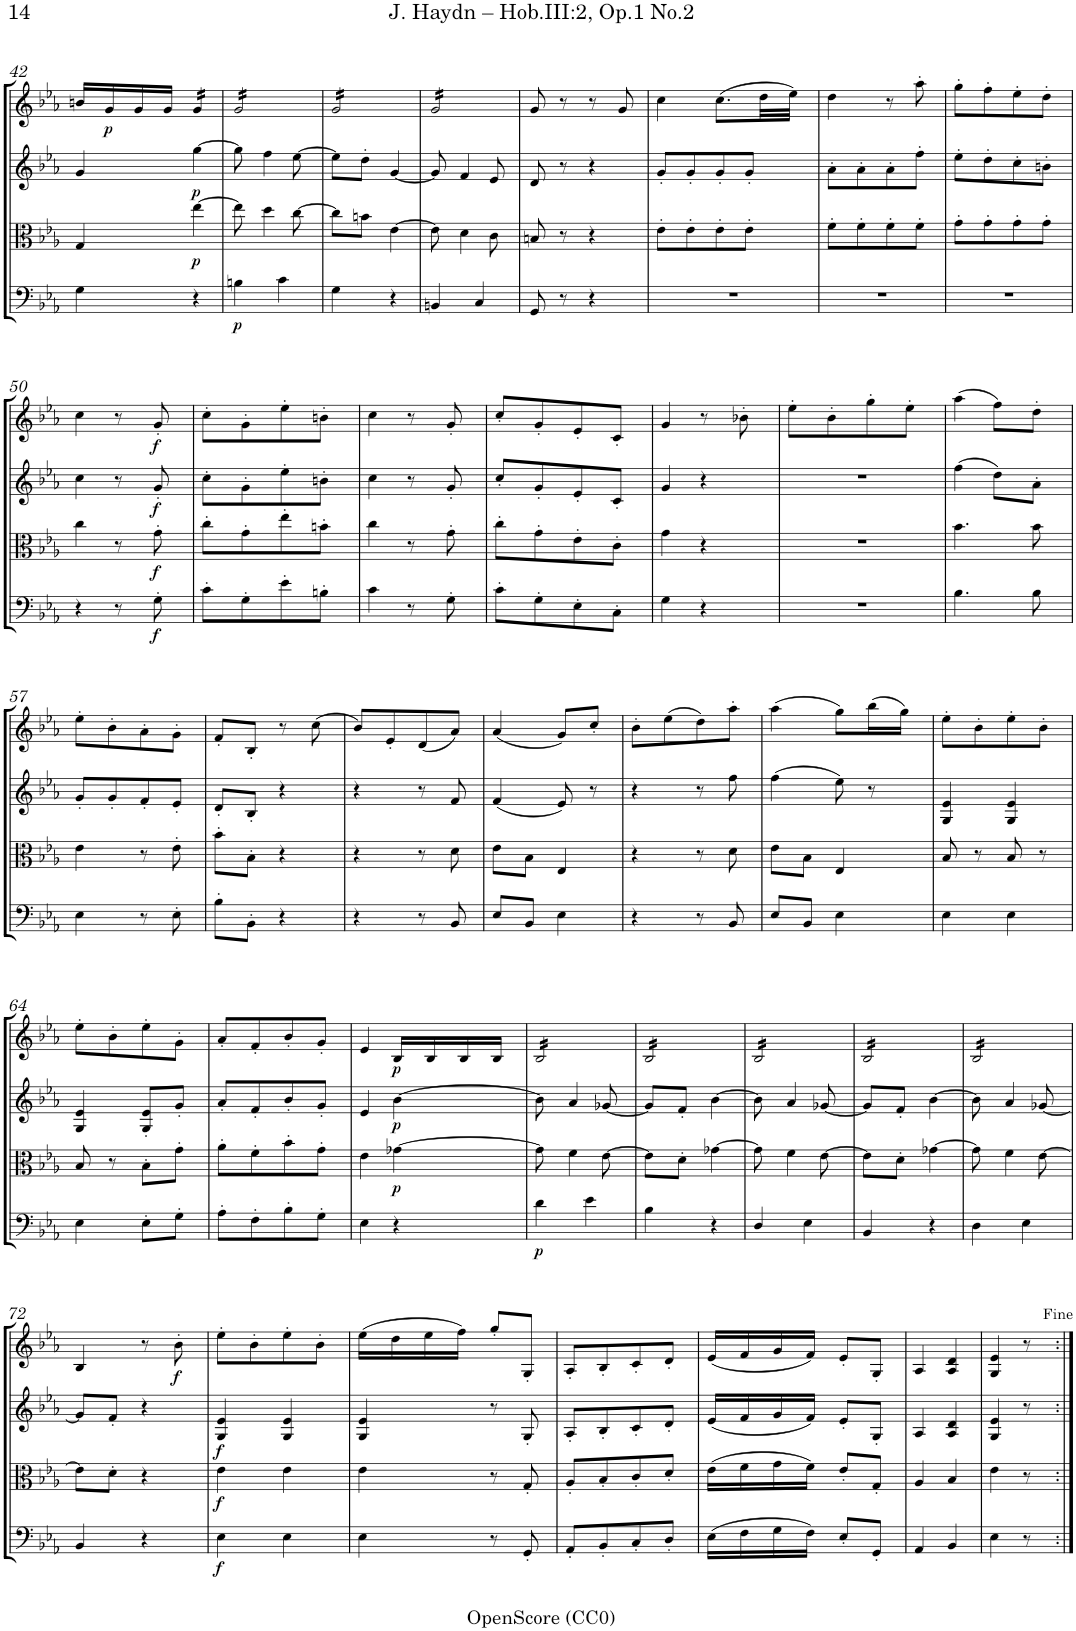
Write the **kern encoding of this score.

**kern	**dynam	**kern	**dynam	**kern	**dynam	**kern	**dynam
*part4	*part4	*part3	*part3	*part2	*part2	*part1	*part1
*staff4	*staff4	*staff3	*staff3	*staff2	*staff2	*staff1	*staff1
*I"Violoncello	*	*I"Viola	*	*I"Violin 2	*	*I"Violin 1	*
*I'Vc	*	*I'Vla	*	*I'Vln	*	*I'Vln	*
!!LO:PB:g=z
*clefF4	*	*clefC3	*	*clefG2	*	*clefG2	*
*k[b-e-a-]	*	*k[b-e-a-]	*	*k[b-e-a-]	*	*k[b-e-a-]	*
*M2/4	*	*M2/4	*	*M2/4	*	*M2/4	*
=42	=42	=42	=42	=42	=42	=42	=42
4G\	.	4G/	.	4g/	.	16bn/LL	.
!	!	!	!	!	!	!	!LO:DY:b
.	.	.	.	.	.	16g/	p
.	.	.	.	.	.	16g/	.
.	.	.	.	.	.	16g/JJ	.
!	!	!	!LO:DY:b	!	!LO:DY:b	!	!
*	*	*	*	*	*	*tremolo	*
4r	.	[4ee-\	p	[4gg\	p	16g/LL	.
.	.	.	.	.	.	16g/	.
.	.	.	.	.	.	16g/	.
.	.	.	.	.	.	16g/JJ	.
=43	=43	=43	=43	=43	=43	=43	=43
!	!LO:DY:b	!	!	!	!	!	!
4Bn\	p	8ee-\]	.	8gg\]	.	16g/LL	.
.	.	.	.	.	.	16g/	.
.	.	4dd\	.	4ff\	.	16g/	.
.	.	.	.	.	.	16g/	.
4c\	.	.	.	.	.	16g/	.
.	.	.	.	.	.	16g/	.
.	.	[8cc\	.	[8ee-\	.	16g/	.
.	.	.	.	.	.	16g/JJ	.
=44	=44	=44	=44	=44	=44	=44	=44
4G\	.	8cc\L]	.	8ee-\L]	.	16g/LL	.
.	.	.	.	.	.	16g/	.
.	.	8bn\J	.	8dd'\J	.	16g/	.
.	.	.	.	.	.	16g/	.
4r	.	[4e-\	.	[4g/	.	16g/	.
.	.	.	.	.	.	16g/	.
.	.	.	.	.	.	16g/	.
.	.	.	.	.	.	16g/JJ	.
=45	=45	=45	=45	=45	=45	=45	=45
4BBn/	.	8e-\]	.	8g/]	.	16g/LL	.
.	.	.	.	.	.	16g/	.
.	.	4d\	.	4f/	.	16g/	.
.	.	.	.	.	.	16g/	.
4C/	.	.	.	.	.	16g/	.
.	.	.	.	.	.	16g/	.
.	.	8c\	.	8e-/	.	16g/	.
.	.	.	.	.	.	16g/JJ	.
*	*	*	*	*	*	*Xtremolo	*
=46	=46	=46	=46	=46	=46	=46	=46
8GG/	.	8Bn/	.	8d/	.	8g/	.
8r	.	8r	.	8r	.	8r	.
4r	.	4r	.	4r	.	8r	.
.	.	.	.	.	.	8g/	.
=47	=47	=47	=47	=47	=47	=47	=47
2r	.	8e-'\L	.	8g'/L	.	4cc\	.
.	.	8e-'\	.	8g'/	.	.	.
.	.	8e-'\	.	8g'/	.	(8.cc\L	.
.	.	8e-'\J	.	8g'/J	.	.	.
.	.	.	.	.	.	32dd\LL	.
.	.	.	.	.	.	32ee-\JJJ)	.
=48	=48	=48	=48	=48	=48	=48	=48
2r	.	8f'\L	.	8a-'\L	.	4dd\	.
.	.	8f'\	.	8a-'\	.	.	.
.	.	8f'\	.	8a-'\	.	8r	.
.	.	8f'\J	.	8ff'\J	.	8aa-'\	.
=49	=49	=49	=49	=49	=49	=49	=49
2r	.	8g'\L	.	8ee-'\L	.	8gg'\L	.
.	.	8g'\	.	8dd'\	.	8ff'\	.
.	.	8g'\	.	8cc'\	.	8ee-'\	.
.	.	8g'\J	.	8bn'\J	.	8dd'\J	.
!!LO:LB:g=z
=50	=50	=50	=50	=50	=50	=50	=50
4r	.	4cc\	.	4cc\	.	4cc\	.
8r	.	8r	.	8r	.	8r	.
!	!LO:DY:b	!	!LO:DY:b	!	!LO:DY:b	!	!LO:DY:b
8G'\	f	8g'\	f	8g'/	f	8g'/	f
=51	=51	=51	=51	=51	=51	=51	=51
8c'\L	.	8cc'\L	.	8cc'\L	.	8cc'\L	.
8G'\	.	8g'\	.	8g'\	.	8g'\	.
8e-'\	.	8ee-'\	.	8ee-'\	.	8ee-'\	.
8Bn'\J	.	8bn'\J	.	8bn'\J	.	8bn'\J	.
=52	=52	=52	=52	=52	=52	=52	=52
4c\	.	4cc\	.	4cc\	.	4cc\	.
8r	.	8r	.	8r	.	8r	.
8G'\	.	8g'\	.	8g'/	.	8g'/	.
=53	=53	=53	=53	=53	=53	=53	=53
8c'\L	.	8cc'\L	.	8cc'/L	.	8cc'/L	.
8G'\	.	8g'\	.	8g'/	.	8g'/	.
8E-'\	.	8e-'\	.	8e-'/	.	8e-'/	.
8C'\J	.	8c'\J	.	8c'/J	.	8c'/J	.
=54	=54	=54	=54	=54	=54	=54	=54
4G\	.	4g\	.	4g/	.	4g/	.
4r	.	4r	.	4r	.	8r	.
.	.	.	.	.	.	8b-X'\	.
=55	=55	=55	=55	=55	=55	=55	=55
2r	.	2r	.	2r	.	8ee-'\L	.
.	.	.	.	.	.	8b-'\	.
.	.	.	.	.	.	8gg'\	.
.	.	.	.	.	.	8ee-'\J	.
=56	=56	=56	=56	=56	=56	=56	=56
4.B-\	.	4.b-\	.	(4ff\	.	(4aa-\	.
.	.	.	.	8dd\L)	.	8ff\L)	.
8B-\	.	8b-\	.	8a-'\J	.	8dd'\J	.
!!LO:LB:g=z
=57	=57	=57	=57	=57	=57	=57	=57
4E-\	.	4e-\	.	8g'/L	.	8ee-'\L	.
.	.	.	.	8g'/	.	8b-'\	.
8r	.	8r	.	8f'/	.	8a-'\	.
8E-'\	.	8e-'\	.	8e-'/J	.	8g'\J	.
=58	=58	=58	=58	=58	=58	=58	=58
8B-'\L	.	8b-'\L	.	8d'/L	.	8f'/L	.
8BB-'\J	.	8B-'\J	.	8B-'/J	.	8B-'/J	.
4r	.	4r	.	4r	.	8r	.
.	.	.	.	.	.	(8cc\	.
=59	=59	=59	=59	=59	=59	=59	=59
4r	.	4r	.	4r	.	8b-/L)	.
.	.	.	.	.	.	8e-'/	.
8r	.	8r	.	8r	.	(8d/	.
8BB-/	.	8d\	.	8f/	.	8a-/J)	.
=60	=60	=60	=60	=60	=60	=60	=60
8E-/L	.	8e-\L	.	(4f/	.	(4a-/	.
8BB-/J	.	8B-\J	.	.	.	.	.
4E-\	.	4E-/	.	8e-/)	.	8g/L)	.
.	.	.	.	8r	.	8cc'/J	.
=61	=61	=61	=61	=61	=61	=61	=61
4r	.	4r	.	4r	.	8b-'\L	.
.	.	.	.	.	.	(8ee-\	.
8r	.	8r	.	8r	.	8dd\)	.
8BB-/	.	8d\	.	8ff\	.	8aa-'\J	.
=62	=62	=62	=62	=62	=62	=62	=62
8E-/L	.	8e-\L	.	(4ff\	.	(4aa-\	.
8BB-/J	.	8B-\J	.	.	.	.	.
4E-\	.	4E-/	.	8ee-\)	.	8gg\L)	.
.	.	.	.	8r	.	(16bb-\L	.
.	.	.	.	.	.	16gg\JJ)	.
=63	=63	=63	=63	=63	=63	=63	=63
4E-\	.	8B-/	.	4G/ 4e-/	.	8ee-'\L	.
.	.	8r	.	.	.	8b-'\	.
4E-\	.	8B-/	.	4G/ 4e-/	.	8ee-'\	.
.	.	8r	.	.	.	8b-'\J	.
!!LO:LB:g=z
=64	=64	=64	=64	=64	=64	=64	=64
4E-\	.	8B-/	.	4G/ 4e-/	.	8ee-'\L	.
.	.	8r	.	.	.	8b-'\	.
8E-'\L	.	8B-'\L	.	8G/' 8e-/'L	.	8ee-'\	.
8G'\J	.	8g'\J	.	8g'/J	.	8g'\J	.
=65	=65	=65	=65	=65	=65	=65	=65
8A-'\L	.	8a-'\L	.	8a-'/L	.	8a-'/L	.
8F'\	.	8f'\	.	8f'/	.	8f'/	.
8B-'\	.	8b-'\	.	8b-'/	.	8b-'/	.
8G'\J	.	8g'\J	.	8g'/J	.	8g'/J	.
=66	=66	=66	=66	=66	=66	=66	=66
4E-\	.	4e-\	.	4e-/	.	4e-/	.
!	!	!	!LO:DY:b	!	!LO:DY:b	!	!LO:DY:b
4r	.	[4g-X\	p	[4b-\	p	16B-/LL	p
.	.	.	.	.	.	16B-/	.
.	.	.	.	.	.	16B-/	.
.	.	.	.	.	.	16B-/JJ	.
=67	=67	=67	=67	=67	=67	=67	=67
!	!LO:DY:b	!	!	!	!	!	!
*	*	*	*	*	*	*tremolo	*
4d\	p	8g-\]	.	8b-\]	.	16B-/LL	.
.	.	.	.	.	.	16B-/	.
.	.	4f\	.	4a-/	.	16B-/	.
.	.	.	.	.	.	16B-/	.
4e-\	.	.	.	.	.	16B-/	.
.	.	.	.	.	.	16B-/	.
.	.	[8e-\	.	[8g-X/	.	16B-/	.
.	.	.	.	.	.	16B-/JJ	.
=68	=68	=68	=68	=68	=68	=68	=68
4B-\	.	8e-\L]	.	8g-/L]	.	16B-/LL	.
.	.	.	.	.	.	16B-/	.
.	.	8d'\J	.	8f'/J	.	16B-/	.
.	.	.	.	.	.	16B-/	.
4r	.	[4g-X\	.	[4b-\	.	16B-/	.
.	.	.	.	.	.	16B-/	.
.	.	.	.	.	.	16B-/	.
.	.	.	.	.	.	16B-/JJ	.
=69	=69	=69	=69	=69	=69	=69	=69
4D/	.	8g-\]	.	8b-\]	.	16B-/LL	.
.	.	.	.	.	.	16B-/	.
.	.	4f\	.	4a-/	.	16B-/	.
.	.	.	.	.	.	16B-/	.
4E-\	.	.	.	.	.	16B-/	.
.	.	.	.	.	.	16B-/	.
.	.	[8e-\	.	[8g-X/	.	16B-/	.
.	.	.	.	.	.	16B-/JJ	.
=70	=70	=70	=70	=70	=70	=70	=70
4BB-/	.	8e-\L]	.	8g-/L]	.	16B-/LL	.
.	.	.	.	.	.	16B-/	.
.	.	8d'\J	.	8f'/J	.	16B-/	.
.	.	.	.	.	.	16B-/	.
4r	.	[4g-X\	.	[4b-\	.	16B-/	.
.	.	.	.	.	.	16B-/	.
.	.	.	.	.	.	16B-/	.
.	.	.	.	.	.	16B-/JJ	.
=71	=71	=71	=71	=71	=71	=71	=71
4D\	.	8g-\]	.	8b-\]	.	16B-/LL	.
.	.	.	.	.	.	16B-/	.
.	.	4f\	.	4a-/	.	16B-/	.
.	.	.	.	.	.	16B-/	.
4E-\	.	.	.	.	.	16B-/	.
.	.	.	.	.	.	16B-/	.
.	.	[8e-\	.	[8g-X/	.	16B-/	.
.	.	.	.	.	.	16B-/JJ	.
*	*	*	*	*	*	*Xtremolo	*
!!LO:LB:g=z
=72	=72	=72	=72	=72	=72	=72	=72
4BB-/	.	8e-\L]	.	8g-/L]	.	4B-/	.
.	.	8d'\J	.	8f'/J	.	.	.
4r	.	4r	.	4r	.	8r	.
!	!	!	!	!	!	!	!LO:DY:b
.	.	.	.	.	.	8b-'\	f
=73	=73	=73	=73	=73	=73	=73	=73
!	!LO:DY:b	!	!LO:DY:b	!	!LO:DY:b	!	!
4E-\	f	4e-\	f	4G/ 4e-/	f	8ee-'\L	.
.	.	.	.	.	.	8b-'\	.
4E-\	.	4e-\	.	4G/ 4e-/	.	8ee-'\	.
.	.	.	.	.	.	8b-'\J	.
=74	=74	=74	=74	=74	=74	=74	=74
4E-\	.	4e-\	.	4G/ 4e-/	.	(16ee-\LL	.
.	.	.	.	.	.	16dd\	.
.	.	.	.	.	.	16ee-\	.
.	.	.	.	.	.	16ff\JJ)	.
8r	.	8r	.	8r	.	8gg'/L	.
8GG'/	.	8G'/	.	8G'/	.	8G'/J	.
=75	=75	=75	=75	=75	=75	=75	=75
8AA-'/L	.	8A-'/L	.	8A-'/L	.	8A-'/L	.
8BB-'/	.	8B-'/	.	8B-'/	.	8B-'/	.
8C'/	.	8c'/	.	8c'/	.	8c'/	.
8D'/J	.	8d'/J	.	8d'/J	.	8d'/J	.
=76	=76	=76	=76	=76	=76	=76	=76
(16E-\LL	.	(16e-\LL	.	(16e-/LL	.	(16e-/LL	.
16F\	.	16f\	.	16f/	.	16f/	.
16G\	.	16g\	.	16g/	.	16g/	.
16F\JJ)	.	16f\JJ)	.	16f/JJ)	.	16f/JJ)	.
8E-'/L	.	8e-'/L	.	8e-'/L	.	8e-'/L	.
8GG'/J	.	8G'/J	.	8G'/J	.	8G'/J	.
=77	=77	=77	=77	=77	=77	=77	=77
4AA-/	.	4A-/	.	4A-/	.	4A-/	.
4BB-/	.	4B-/	.	4A-/ 4d/	.	4A-/ 4d/	.
=78	=78	=78	=78	=78	=78	=78	=78
4E-\	.	4e-\	.	4G/ 4e-/	.	4G/ 4e-/	.
8r	.	8r	.	8r	.	8r	.
=:|!	=:|!	=:|!	=:|!	=:|!	=:|!	=:|!	=:|!
*-	*-	*-	*-	*-	*-	*-	*-
